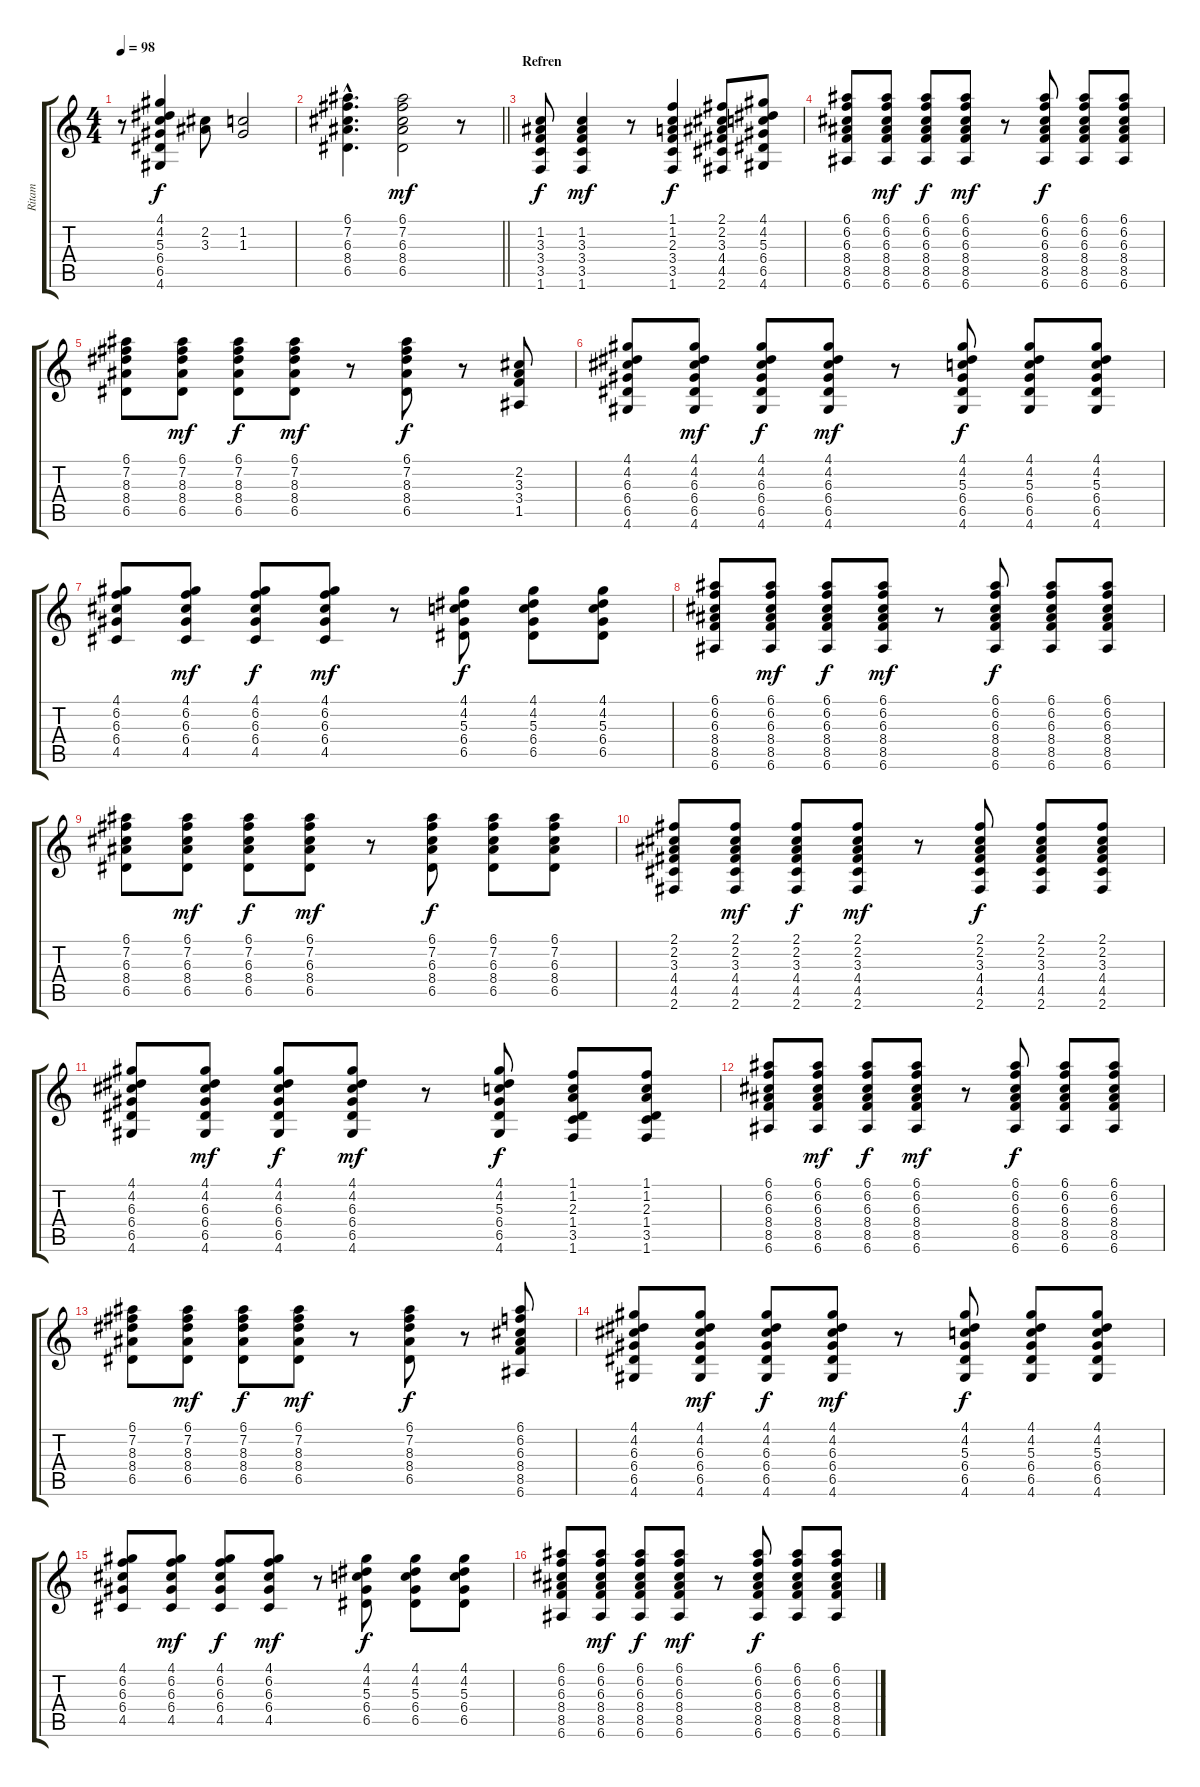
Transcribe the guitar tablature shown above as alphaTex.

\track ("Ritam" "Ritam") {instrument acousticguitarsteel}
\staff {score tabs}
\tuning (E4 B3 G3 D3 A2 E2) {hide}
\ts (4 4)
\tempo 98
\clef g2
\ks c
r.8{dy mf} (4.1 4.2 5.3 6.4 6.5 4.6).4{dy f} (2.2 3.3).8 (1.2 1.3).2 |
\barLineRight lightlight
(6.1{hac} 7.2{hac} 6.3{hac} 8.4{hac} 6.5{hac}).4{d} (6.1 7.2 6.3 8.4 6.5).2{dy mf} r.8 |
\section ("" "Refren")
(1.2 3.3 3.4 3.5 1.6).8{dy f} (1.2 3.3 3.4 3.5 1.6).4{dy mf} r.8 (1.1 1.2 2.3 3.4 3.5 1.6).4{dy f} (2.1 2.2 3.3 4.4 4.5 2.6).8 (4.1 4.2 5.3 6.4 6.5 4.6).8 |
(6.1 6.2 6.3 8.4 8.5 6.6).8 (6.1 6.2 6.3 8.4 8.5 6.6).8{dy mf} (6.1 6.2 6.3 8.4 8.5 6.6).8{dy f} (6.1 6.2 6.3 8.4 8.5 6.6).8{dy mf} r.8 (6.1 6.2 6.3 8.4 8.5 6.6).8{dy f} (6.1 6.2 6.3 8.4 8.5 6.6).8 (6.1 6.2 6.3 8.4 8.5 6.6).8 |
(6.1 7.2 8.3 8.4 6.5).8 (6.1 7.2 8.3 8.4 6.5).8{dy mf} (6.1 7.2 8.3 8.4 6.5).8{dy f} (6.1 7.2 8.3 8.4 6.5).8{dy mf} r.8 (6.1 7.2 8.3 8.4 6.5).8{dy f} r.8 (2.2 3.3 3.4 1.5).8 |
(4.1 4.2 6.3 6.4 6.5 4.6).8 (4.1 4.2 6.3 6.4 6.5 4.6).8{dy mf} (4.1 4.2 6.3 6.4 6.5 4.6).8{dy f} (4.1 4.2 6.3 6.4 6.5 4.6).8{dy mf} r.8 (4.1 4.2 5.3 6.4 6.5 4.6).8{dy f} (4.1 4.2 5.3 6.4 6.5 4.6).8 (4.1 4.2 5.3 6.4 6.5 4.6).8 |
(4.1 6.2 6.3 6.4 4.5).8 (4.1 6.2 6.3 6.4 4.5).8{dy mf} (4.1 6.2 6.3 6.4 4.5).8{dy f} (4.1 6.2 6.3 6.4 4.5).8{dy mf} r.8 (4.1 4.2 5.3 6.4 6.5).8{dy f} (4.1 4.2 5.3 6.4 6.5).8 (4.1 4.2 5.3 6.4 6.5).8 |
(6.1 6.2 6.3 8.4 8.5 6.6).8 (6.1 6.2 6.3 8.4 8.5 6.6).8{dy mf} (6.1 6.2 6.3 8.4 8.5 6.6).8{dy f} (6.1 6.2 6.3 8.4 8.5 6.6).8{dy mf} r.8 (6.1 6.2 6.3 8.4 8.5 6.6).8{dy f} (6.1 6.2 6.3 8.4 8.5 6.6).8 (6.1 6.2 6.3 8.4 8.5 6.6).8 |
(6.1 7.2 6.3 8.4 6.5).8 (6.1 7.2 6.3 8.4 6.5).8{dy mf} (6.1 7.2 6.3 8.4 6.5).8{dy f} (6.1 7.2 6.3 8.4 6.5).8{dy mf} r.8 (6.1 7.2 6.3 8.4 6.5).8{dy f} (6.1 7.2 6.3 8.4 6.5).8 (6.1 7.2 6.3 8.4 6.5).8 |
(2.1 2.2 3.3 4.4 4.5 2.6).8 (2.1 2.2 3.3 4.4 4.5 2.6).8{dy mf} (2.1 2.2 3.3 4.4 4.5 2.6).8{dy f} (2.1 2.2 3.3 4.4 4.5 2.6).8{dy mf} r.8 (2.1 2.2 3.3 4.4 4.5 2.6).8{dy f} (2.1 2.2 3.3 4.4 4.5 2.6).8 (2.1 2.2 3.3 4.4 4.5 2.6).8 |
(4.1 4.2 6.3 6.4 6.5 4.6).8 (4.1 4.2 6.3 6.4 6.5 4.6).8{dy mf} (4.1 4.2 6.3 6.4 6.5 4.6).8{dy f} (4.1 4.2 6.3 6.4 6.5 4.6).8{dy mf} r.8 (4.1 4.2 5.3 6.4 6.5 4.6).8{dy f} (1.1 1.2 2.3 1.4 3.5 1.6).8 (1.1 1.2 2.3 1.4 3.5 1.6).8 |
(6.1 6.2 6.3 8.4 8.5 6.6).8 (6.1 6.2 6.3 8.4 8.5 6.6).8{dy mf} (6.1 6.2 6.3 8.4 8.5 6.6).8{dy f} (6.1 6.2 6.3 8.4 8.5 6.6).8{dy mf} r.8 (6.1 6.2 6.3 8.4 8.5 6.6).8{dy f} (6.1 6.2 6.3 8.4 8.5 6.6).8 (6.1 6.2 6.3 8.4 8.5 6.6).8 |
(6.1 7.2 8.3 8.4 6.5).8 (6.1 7.2 8.3 8.4 6.5).8{dy mf} (6.1 7.2 8.3 8.4 6.5).8{dy f} (6.1 7.2 8.3 8.4 6.5).8{dy mf} r.8 (6.1 7.2 8.3 8.4 6.5).8{dy f} r.8 (6.1 6.2 6.3 8.4 8.5 6.6).8 |
(4.1 4.2 6.3 6.4 6.5 4.6).8 (4.1 4.2 6.3 6.4 6.5 4.6).8{dy mf} (4.1 4.2 6.3 6.4 6.5 4.6).8{dy f} (4.1 4.2 6.3 6.4 6.5 4.6).8{dy mf} r.8 (4.1 4.2 5.3 6.4 6.5 4.6).8{dy f} (4.1 4.2 5.3 6.4 6.5 4.6).8 (4.1 4.2 5.3 6.4 6.5 4.6).8 |
(4.1 6.2 6.3 6.4 4.5).8 (4.1 6.2 6.3 6.4 4.5).8{dy mf} (4.1 6.2 6.3 6.4 4.5).8{dy f} (4.1 6.2 6.3 6.4 4.5).8{dy mf} r.8 (4.1 4.2 5.3 6.4 6.5).8{dy f} (4.1 4.2 5.3 6.4 6.5).8 (4.1 4.2 5.3 6.4 6.5).8 |
(6.1 6.2 6.3 8.4 8.5 6.6).8 (6.1 6.2 6.3 8.4 8.5 6.6).8{dy mf} (6.1 6.2 6.3 8.4 8.5 6.6).8{dy f} (6.1 6.2 6.3 8.4 8.5 6.6).8{dy mf} r.8 (6.1 6.2 6.3 8.4 8.5 6.6).8{dy f} (6.1 6.2 6.3 8.4 8.5 6.6).8 (6.1 6.2 6.3 8.4 8.5 6.6).8
